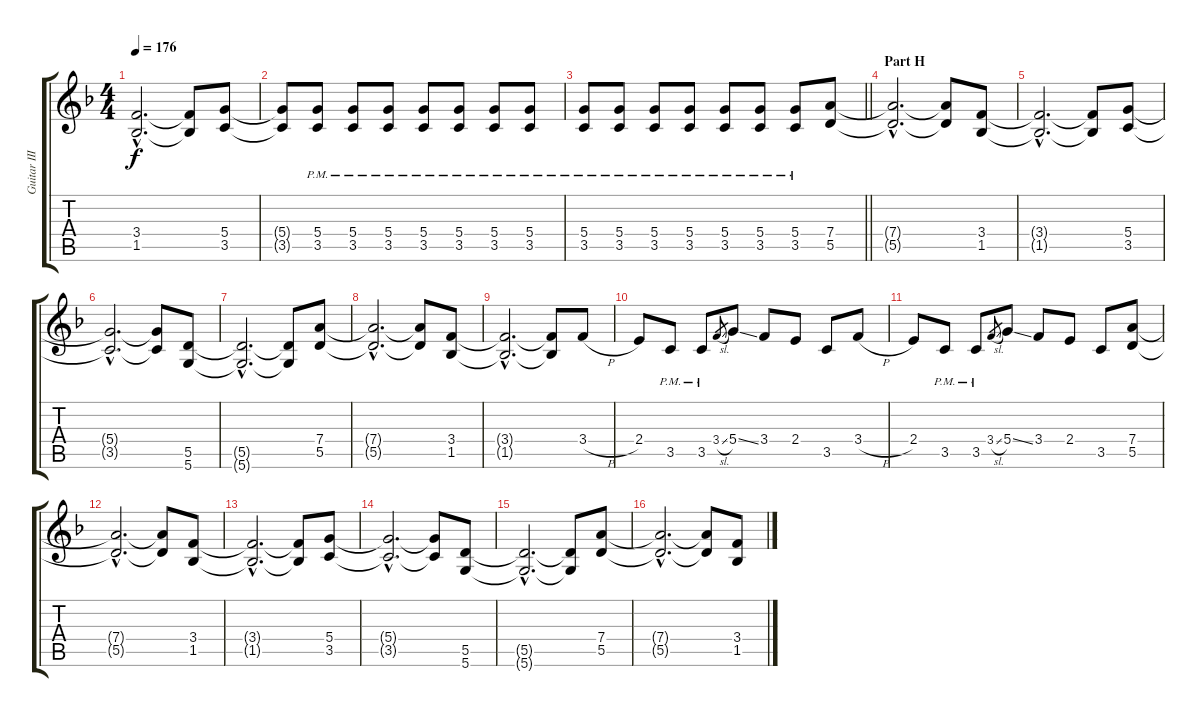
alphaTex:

\track ("Guitar III (Kazuma)" "Guitar III") {instrument distortionguitar}
\staff {score tabs}
\tuning (E4 B3 G3 D3 A2 D2) {hide}
\ts (4 4)
\tempo 176
\clef g2
\ks f
(3.4{hac t} 1.5{hac t}).2{d dy f} (3.4{t} 1.5{t}).8 (5.4 3.5).8 |
(5.4{t} 3.5{t}).8 (5.4{pm} 3.5{pm}).8 (5.4{pm} 3.5{pm}).8 (5.4{pm} 3.5{pm}).8 (5.4{pm} 3.5{pm}).8 (5.4{pm} 3.5{pm}).8 (5.4{pm} 3.5{pm}).8 (5.4{pm} 3.5{pm}).8 |
\barLineRight lightlight
(5.4{pm} 3.5{pm}).8 (5.4{pm} 3.5{pm}).8 (5.4{pm} 3.5{pm}).8 (5.4{pm} 3.5{pm}).8 (5.4{pm} 3.5{pm}).8 (5.4{pm} 3.5{pm}).8 (5.4{pm} 3.5{pm}).8 (7.4 5.5).8 |
\section ("" "Part H")
(7.4{hac t} 5.5{hac t}).2{d} (7.4{t} 5.5{t}).8 (3.4 1.5).8 |
(3.4{hac t} 1.5{hac t}).2{d} (3.4{t} 1.5{t}).8 (5.4 3.5).8 |
(5.4{hac t} 3.5{hac t}).2{d} (5.4{t} 3.5{t}).8 (5.5 5.6).8 |
(5.5{hac t} 5.6{hac t}).2{d} (5.5{t} 5.6{t}).8 (7.4 5.5).8 |
(7.4{hac t} 5.5{hac t}).2{d} (7.4{t} 5.5{t}).8 (3.4 1.5).8 |
(3.4{hac t} 1.5{hac t}).2{d} (3.4{t} 1.5{t}).8 3.4{h}.8 |
2.4.8 3.5{pm}.8 3.5{pm}.8 3.4{sl}.8{gr} 5.4{ss}.8 3.4.8 2.4.8 3.5.8 3.4{h}.8 |
2.4.8 3.5{pm}.8 3.5{pm}.8 3.4{sl}.8{gr} 5.4{ss}.8 3.4.8 2.4.8 3.5.8 (7.4 5.5).8 |
(7.4{hac t} 5.5{hac t}).2{d} (7.4{t} 5.5{t}).8 (3.4 1.5).8 |
(3.4{hac t} 1.5{hac t}).2{d} (3.4{t} 1.5{t}).8 (5.4 3.5).8 |
(5.4{hac t} 3.5{hac t}).2{d} (5.4{t} 3.5{t}).8 (5.5 5.6).8 |
(5.5{hac t} 5.6{hac t}).2{d} (5.5{t} 5.6{t}).8 (7.4 5.5).8 |
(7.4{hac t} 5.5{hac t}).2{d} (7.4{t} 5.5{t}).8 (3.4 1.5).8
